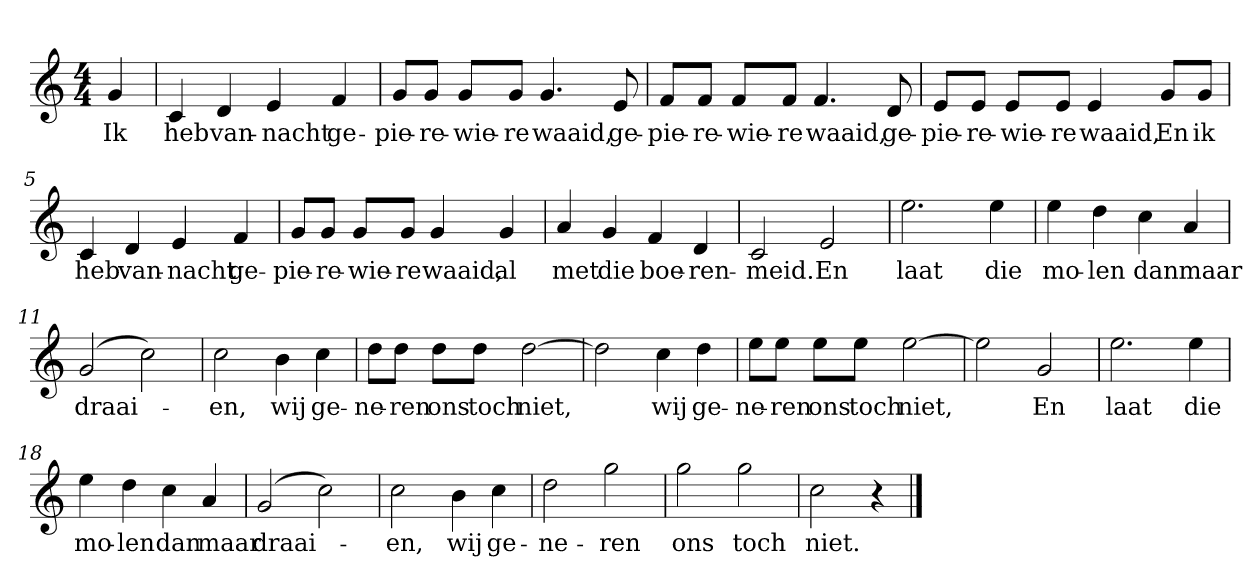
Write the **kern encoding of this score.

**kern	**text
*part1	*part1
*staff1	*staff1
*clefG2	*
*k[]	*
*C:	*
*M4/4	*
*MM120	*
=	=
4g	Ik
=1	=1
4c	heb
4d	van-
4e	-nacht
4f	ge-
=2	=2
8g/L	-pie-
8g/J	-re-
8g/L	-wie-
8g/J	-re
4.g	waaid,
8e	ge-
=3	=3
8f/L	-pie-
8f/J	-re-
8f/L	-wie-
8f/J	-re
4.f	waaid,
8d	ge-
=4	=4
8e/L	-pie-
8e/J	-re-
8e/L	-wie-
8e/J	-re
4e	waaid,
8g/L	En
8g/J	ik
=5	=5
4c	heb
4d	van-
4e	-nacht
4f	ge-
=6	=6
8g/L	-pie-
8g/J	-re-
8g/L	-wie-
8g/J	-re
4g	waaid,
4g	al
=7	=7
4a	met
4g	die
4f	boe-
4d	-ren-
=8	=8
2c	-meid.
2e	En
=9	=9
2.ee	laat
4ee	die
=10	=10
4ee	mo-
4dd	-len
4cc	dan
4a	maar
=11	=11
(2g	draai-
2cc)	.
=12	=12
2cc	-en,
4b	wij
4cc	ge-
=13	=13
8dd\L	-ne-
8dd\J	-ren
8dd\L	ons
8dd\J	toch
[2dd	niet,
=14	=14
2dd]	.
4cc	wij
4dd	ge-
=15	=15
8ee\L	-ne-
8ee\J	-ren
8ee\L	ons
8ee\J	toch
[2ee	niet,
=16	=16
2ee]	.
2g	En
=17	=17
2.ee	laat
4ee	die
=18	=18
4ee	mo-
4dd	-len
4cc	dan
4a	maar
=19	=19
(2g	draai-
2cc)	.
=20	=20
2cc	-en,
4b	wij
4cc	ge-
=21	=21
2dd	-ne-
2gg	-ren
=22	=22
2gg	ons
2gg	toch
=23	=23
2cc	niet.
4r	.
==	==
*-	*-
